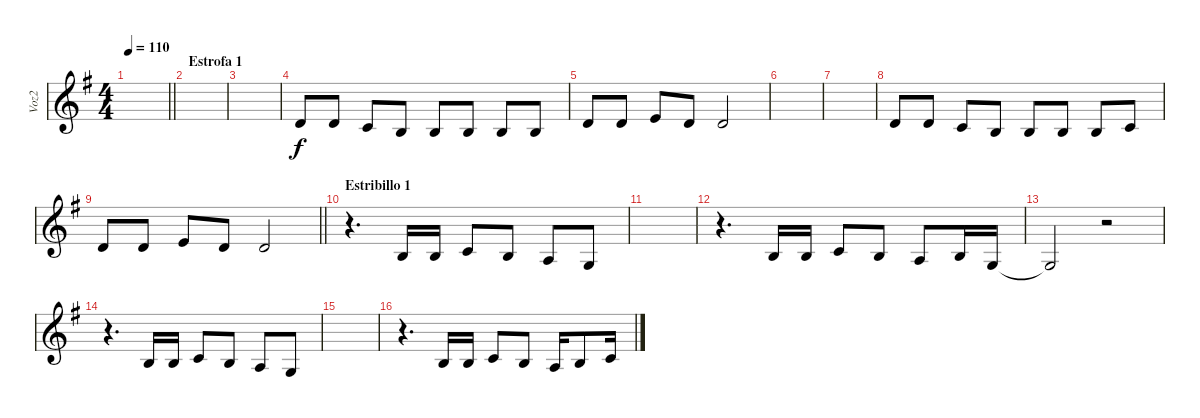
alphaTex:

\track ("Voz2" "Voz2") {instrument tenorsax}
\staff {score}
\tuning (E4 B3 G3 D3 A2 E2) {hide}
\ts (4 4)
\tempo 110
\clef g2
\barLineRight lightlight
\ks g
|
\section ("" "Estrofa 1")
|
|
3.2.8 3.2.8 1.2.8 0.2.8 0.2.8 0.2.8 0.2.8 0.2.8 |
3.2.8 3.2.8 0.1.8 3.2.8 3.2.2 |
|
|
3.2.8 3.2.8 1.2.8 0.2.8 0.2.8 0.2.8 0.2.8 1.2.8 |
\barLineRight lightlight
3.2.8 3.2.8 5.2.8 3.2.8 3.2.2 |
\section ("" "Estribillo 1")
r.4{d} 0.2.16 0.2.16 1.2.8 0.2.8 2.3.8 0.3.8 |
|
r.4{d} 0.2.16 0.2.16 1.2.8 0.2.8 2.3.8 0.2.16 0.3.16 |
0.3{t}.2 r.2 |
r.4{d} 0.2.16 0.2.16 1.2.8 0.2.8 2.3.8 0.3.8 |
|
r.4{d} 0.2.16 0.2.16 1.2.8 0.2.8 2.3.16 0.2.8 1.2.16
